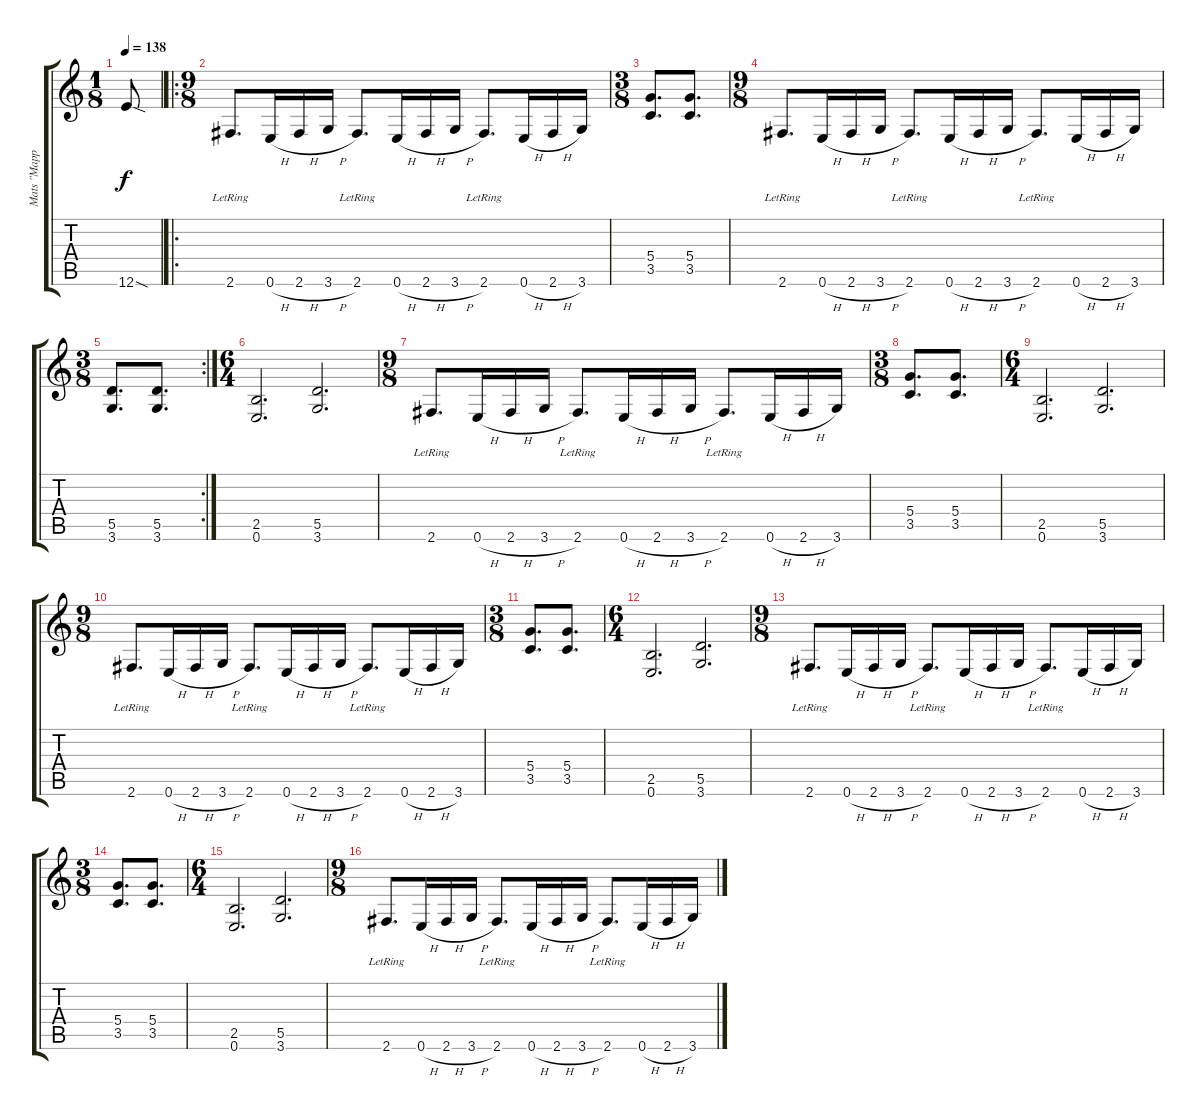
\track ("Mats \"Mappe\" Bjorkman" "Mats \"Mapp") {instrument distortionguitar}
\staff {score tabs}
\tuning (E4 B3 G3 D3 A2 E2) {hide}
\ts (1 8)
\tempo 138
\clef g2
\ks c
12.6{sod}.8{dy f instrument distortionguitar} |
\ro
\ts (9 8)
2.6{lr}.8{d} 0.6{h}.16 2.6{h}.16 3.6{h}.16 2.6{lr}.8{d} 0.6{h}.16 2.6{h}.16 3.6{h}.16 2.6{lr}.8{d} 0.6{h}.16 2.6{h}.16 3.6.16 |
\ts (3 8)
(5.4 3.5).8{d} (5.4 3.5).8{d} |
\ts (9 8)
2.6{lr}.8{d} 0.6{h}.16 2.6{h}.16 3.6{h}.16 2.6{lr}.8{d} 0.6{h}.16 2.6{h}.16 3.6{h}.16 2.6{lr}.8{d} 0.6{h}.16 2.6{h}.16 3.6.16 |
\rc 2
\ts (3 8)
(5.5 3.6).8{d} (5.5 3.6).8{d} |
\ts (6 4)
(2.5 0.6).2{d} (5.5 3.6).2{d} |
\ts (9 8)
2.6{lr}.8{d} 0.6{h}.16 2.6{h}.16 3.6{h}.16 2.6{lr}.8{d} 0.6{h}.16 2.6{h}.16 3.6{h}.16 2.6{lr}.8{d} 0.6{h}.16 2.6{h}.16 3.6.16 |
\ts (3 8)
(5.4 3.5).8{d} (5.4 3.5).8{d} |
\ts (6 4)
(2.5 0.6).2{d} (5.5 3.6).2{d} |
\ts (9 8)
2.6{lr}.8{d} 0.6{h}.16 2.6{h}.16 3.6{h}.16 2.6{lr}.8{d} 0.6{h}.16 2.6{h}.16 3.6{h}.16 2.6{lr}.8{d} 0.6{h}.16 2.6{h}.16 3.6.16 |
\ts (3 8)
(5.4 3.5).8{d} (5.4 3.5).8{d} |
\ts (6 4)
(2.5 0.6).2{d} (5.5 3.6).2{d} |
\ts (9 8)
2.6{lr}.8{d} 0.6{h}.16 2.6{h}.16 3.6{h}.16 2.6{lr}.8{d} 0.6{h}.16 2.6{h}.16 3.6{h}.16 2.6{lr}.8{d} 0.6{h}.16 2.6{h}.16 3.6.16 |
\ts (3 8)
(5.4 3.5).8{d} (5.4 3.5).8{d} |
\ts (6 4)
(2.5 0.6).2{d} (5.5 3.6).2{d} |
\ts (9 8)
2.6{lr}.8{d} 0.6{h}.16 2.6{h}.16 3.6{h}.16 2.6{lr}.8{d} 0.6{h}.16 2.6{h}.16 3.6{h}.16 2.6{lr}.8{d} 0.6{h}.16 2.6{h}.16 3.6.16
